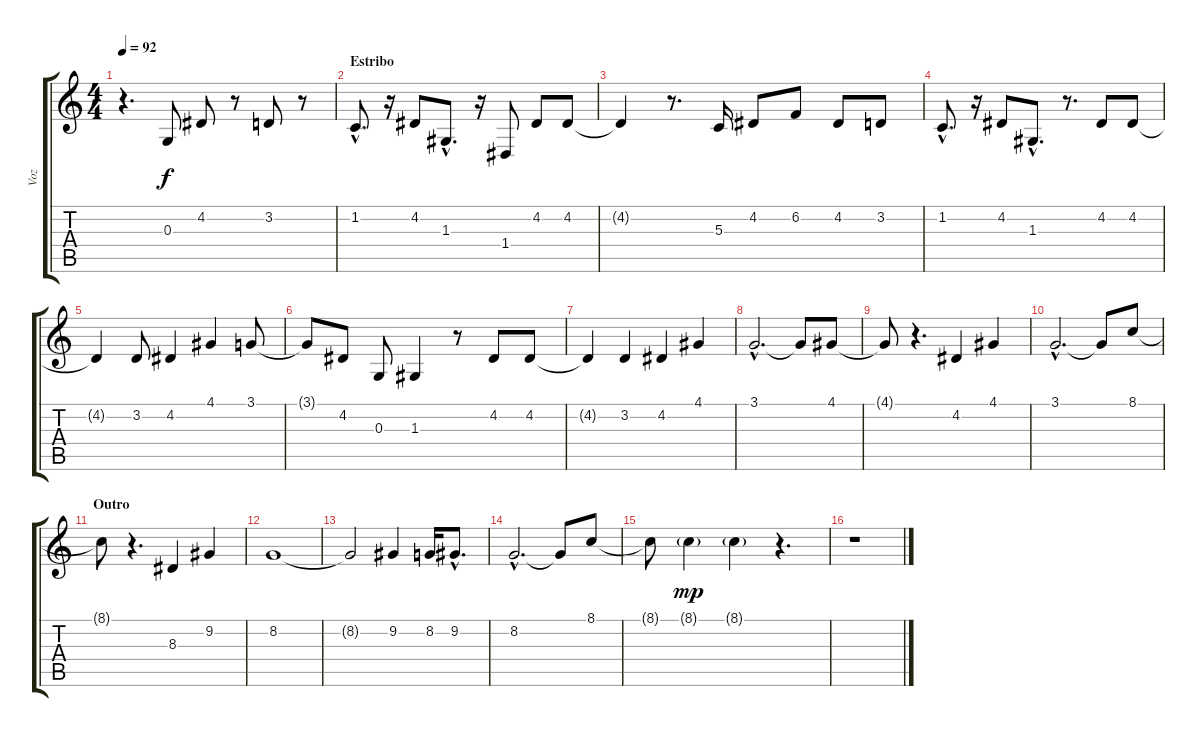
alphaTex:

\track ("Voz" "Voz") {instrument lead6voice}
\staff {score tabs}
\tuning (E4 B3 G3 D3 A2 E2) {hide}
\ts (4 4)
\tempo 92
\clef g2
\ks c
r.4{d dy f} 0.3.8 4.2.8 r.8 3.2.8 r.8 |
\section ("" "Estribo")
1.2{hac}.8{d} r.16 4.2.8 1.3{hac}.8{d} r.16 1.4.8 4.2.8 4.2.8 |
4.2{t}.4 r.8{d} 5.3.16 4.2.8 6.2.8 4.2.8 3.2.8 |
1.2{hac}.8{d} r.16 4.2.8 1.3{hac}.8{d} r.8{d} 4.2.8 4.2.8 |
4.2{t}.4 3.2.8 4.2.4 4.1.4 3.1.8 |
3.1{t}.8 4.2.8 0.3.8 1.3.4 r.8 4.2.8 4.2.8 |
4.2{t}.4 3.2.4 4.2.4 4.1.4 |
3.1{hac}.2{d} 3.1{t}.8 4.1.8 |
4.1{t}.8 r.4{d} 4.2.4 4.1.4 |
3.1{hac}.2{d} 3.1{t}.8 8.1.8 |
\section ("" "Outro")
8.1{t}.8 r.4{d} 8.3.4 9.2.4 |
8.2.1 |
8.2{t}.2 9.2.4 8.2.16 9.2{hac}.8{d} |
8.2{hac}.2{d} 8.2{t}.8 8.1.8 |
8.1{t}.8 8.1{g}.4{dy mp} 8.1{g}.4 r.4{d} |
r.1
